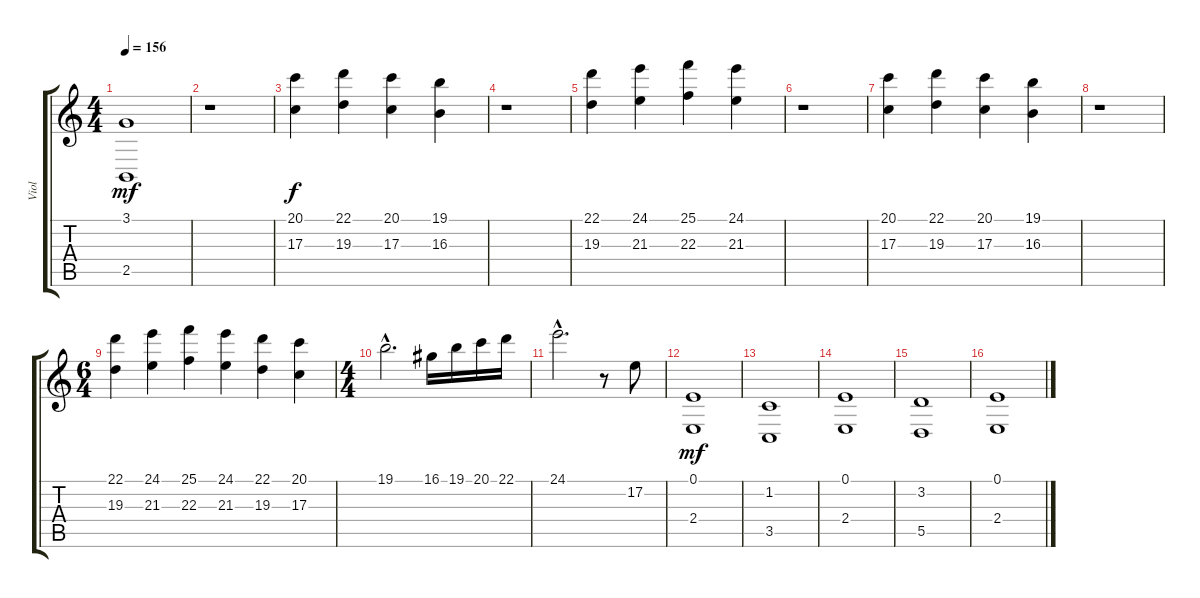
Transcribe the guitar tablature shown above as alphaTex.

\track ("Viol" "Viol") {instrument viola}
\staff {score tabs}
\tuning (E4 B3 G3 D3 A2 E2) {hide}
\ts (4 4)
\tempo 156
\clef g2
\ks c
(3.1 2.5).1{dy mf} |
\section ("" "")
r.1 |
(20.1 17.3).4{dy f volume 10} (22.1 19.3).4 (20.1 17.3).4 (19.1 16.3).4 |
r.1 |
(22.1 19.3).4 (24.1 21.3).4 (25.1 22.3).4 (24.1 21.3).4 |
r.1 |
(20.1 17.3).4 (22.1 19.3).4 (20.1 17.3).4 (19.1 16.3).4 |
r.1 |
\ts (6 4)
\section ("" "")
(22.1 19.3).4 (24.1 21.3).4 (25.1 22.3).4 (24.1 21.3).4 (22.1 19.3).4 (20.1 17.3).4 |
\ts (4 4)
19.1{hac}.2{d} 16.1.16 19.1.16 20.1.16 22.1.16 |
24.1{hac}.2{d} r.8 17.2.8 |
\section ("" "")
(0.1 2.4).1{dy mf} |
(1.2 3.5).1 |
(0.1 2.4).1 |
(3.2 5.5).1 |
(0.1 2.4).1
